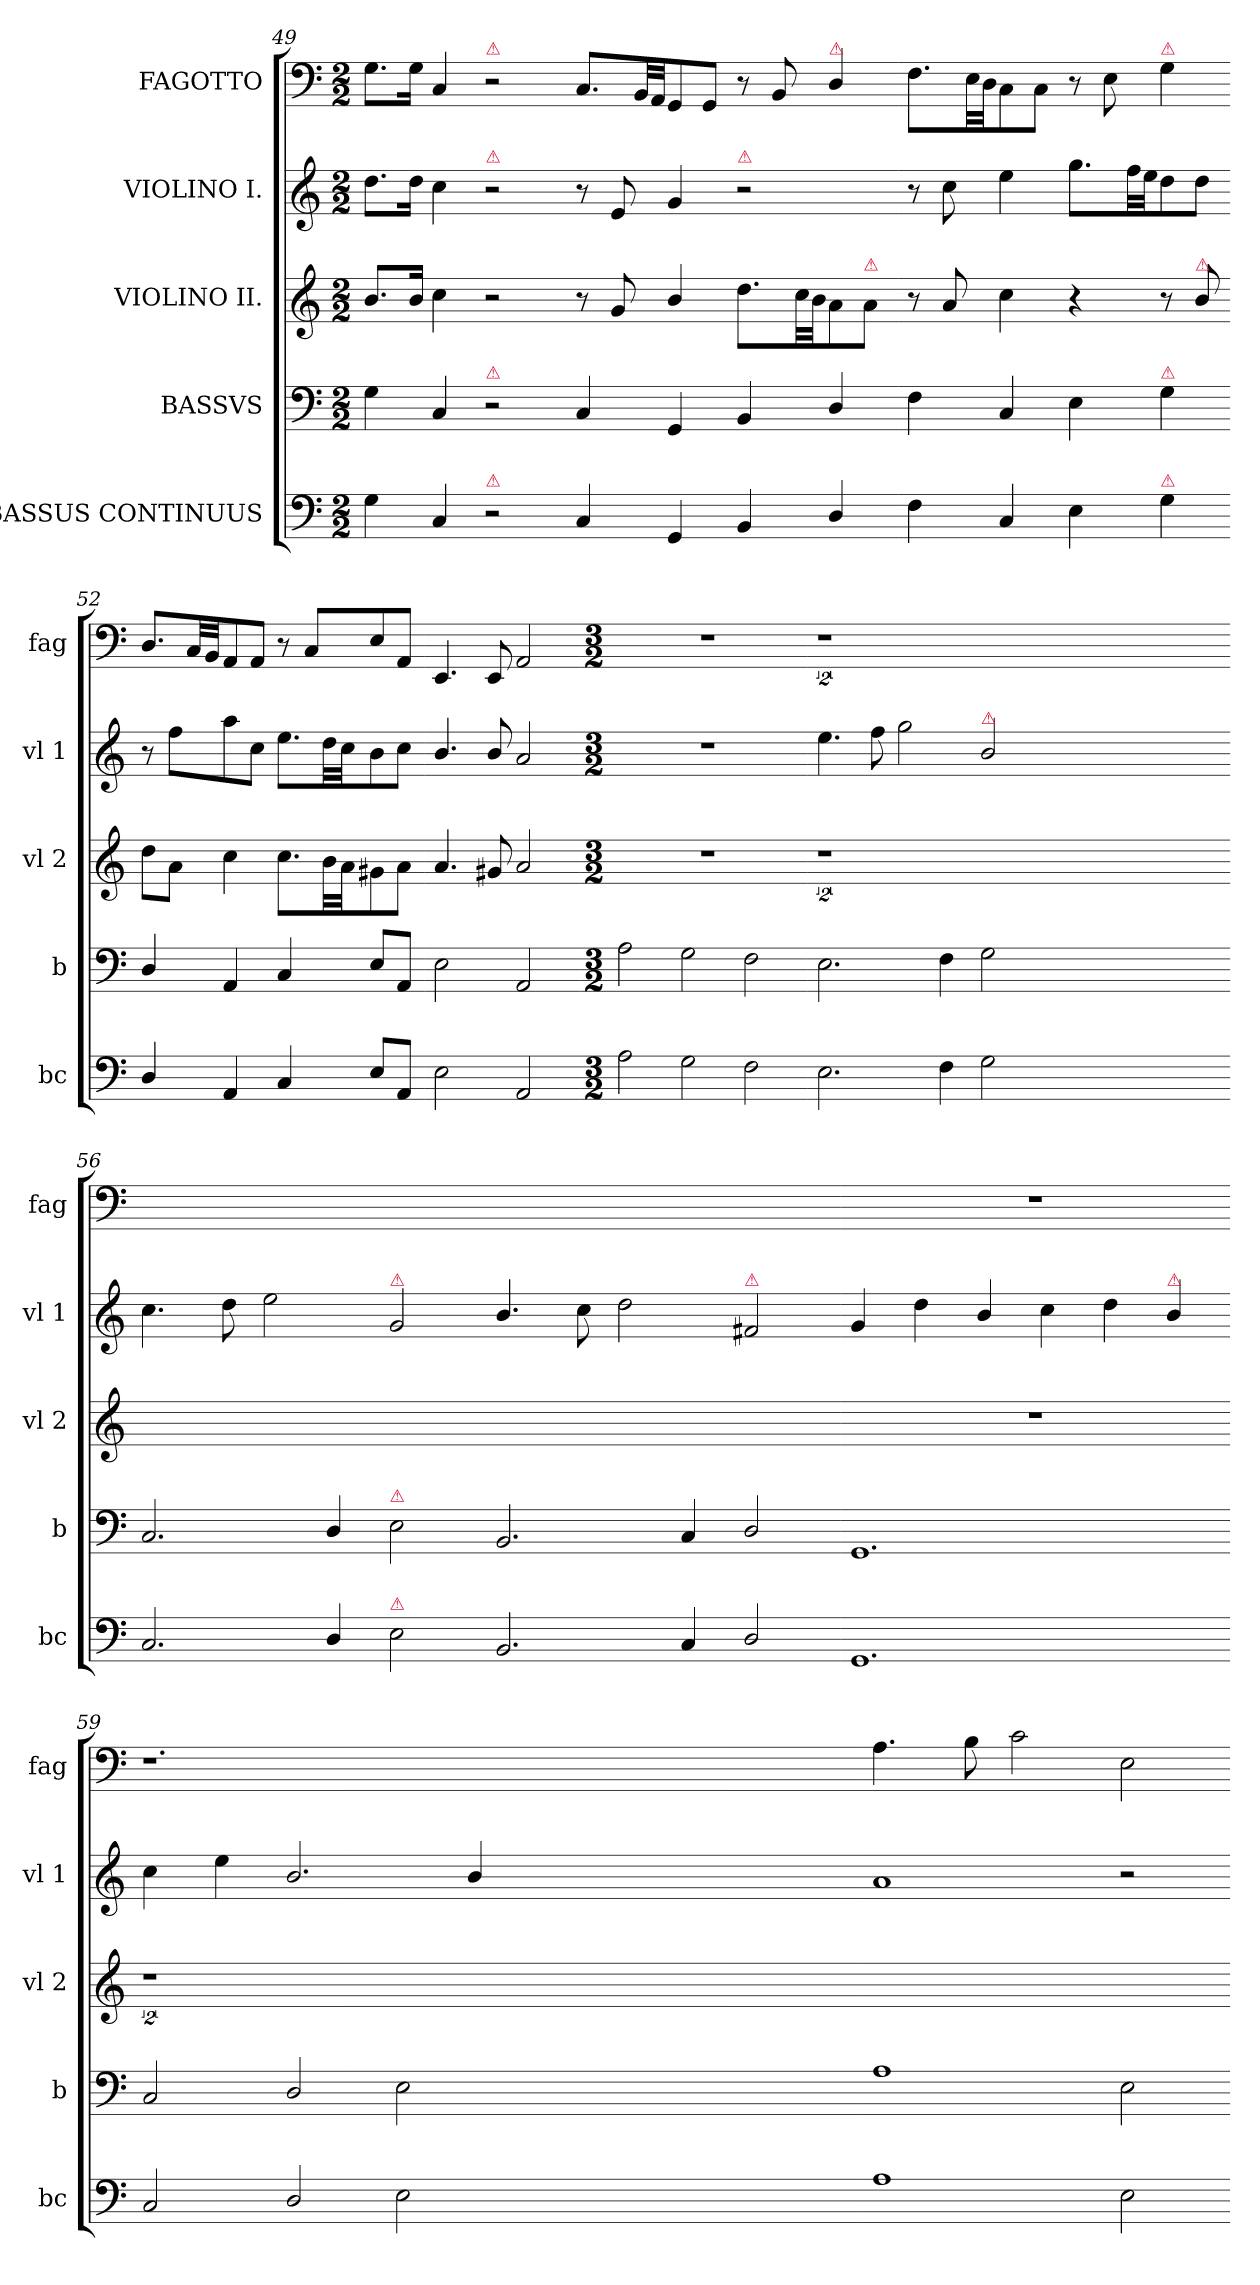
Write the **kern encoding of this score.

**kern	**kern	**kern	**kern	**kern
*part5	*part4	*part3	*part2	*part1
*staff5	*staff4	*staff3	*staff2	*staff1
*I"BASSUS CONTINUUS	*I"BASSVS	*I"VIOLINO II.	*I"VIOLINO I.	*I"FAGOTTO
*I'bc	*I'b	*I'vl 2	*I'vl 1	*I'fag
*clefF4	*clefF4	*clefG2	*clefG2	*clefF4
*k[]	*k[]	*k[]	*k[]	*k[]
*a:	*a:	*a:	*a:	*a:
*M2/2	*M2/2	*M2/2	*M2/2	*M2/2
=49	=49	=49	=49	=49
4G\	4G\	8.b/L	8.dd\L	8.G\L
.	.	16b/Jk	16dd\Jk	16G\Jk
4C/	4C/	4cc\	4cc\	4C/
!	!	!	!	!LO:TX:a:color=crimson:t=⚠
!	!	!	!LO:TX:a:color=crimson:t=⚠	!
!	!LO:TX:a:color=crimson:t=⚠	!	!	!
!LO:TX:a:color=crimson:t=⚠	!	!	!	!
2r	2r	2r	2r	2r
=50-	=50-	=50-	=50-	=50-
4C/	4C/	8r	8r	8.C/L
.	.	8g/	8e/	.
.	.	.	.	32BB/LL
.	.	.	.	32AA/JJ
4GG/	4GG/	4b/	4g/	8GG/
.	.	.	.	8GG/J
!	!	!	!LO:TX:a:color=crimson:t=⚠	!
4BB/	4BB/	8.dd\L	2r	8r
.	.	.	.	8BB/
.	.	32cc\LL	.	.
.	.	32b\JJ	.	.
!	!	!	!	!LO:TX:a:color=crimson:t=⚠
4D/	4D/	8a\	.	4D/
!	!	!LO:TX:a:color=crimson:t=⚠	!	!
.	.	8a\J	.	.
=51-	=51-	=51-	=51-	=51-
4F\	4F\	8r	8r	8.F\L
.	.	8a/	8cc\	.
.	.	.	.	32E\LL
.	.	.	.	32D\JJ
4C/	4C/	4cc\	4ee\	8C\
.	.	.	.	8C\J
4E\	4E\	4r	8.gg\L	8r
.	.	.	.	8E\
.	.	.	32ff\LL	.
.	.	.	32ee\JJ	.
!	!	!	!	!LO:TX:a:color=crimson:t=⚠
!	!LO:TX:a:color=crimson:t=⚠	!	!	!
!LO:TX:a:color=crimson:t=⚠	!	!	!	!
4G\	4G\	8r	8dd\	4G\
!	!	!LO:TX:a:color=crimson:t=⚠	!	!
.	.	8b/	8dd\J	.
=52-	=52-	=52-	=52-	=52-
4D/	4D/	8dd\L	8r	8.D/L
.	.	8a\J	8ff\L	.
.	.	.	.	32C/LL
.	.	.	.	32BB/JJ
4AA/	4AA/	4cc\	8aa\	8AA/
.	.	.	8cc\J	8AA/J
4C/	4C/	8.cc\L	8.ee\L	8r
.	.	.	.	8C/L
.	.	32b\LL	32dd\LL	.
.	.	32a\JJ	32cc\JJ	.
8E/L	8E/L	8g#X\	8b\	8E/
8AA/J	8AA/J	8a\J	8cc\J	8AA/J
=53-	=53-	=53-	=53-	=53-
2E\	2E\	4.a/	4.b/	4.EE/
.	.	8g#X/	8b/	8EE/
2AA/	2AA/	2a/	2a/	2AA/
=54-	=54-	=54-	=54-	=54-
*M3/2	*M3/2	*M3/2	*M3/2	*M3/2
2A\	2A\	1.r	1.r	1.r
2G\	2G\	.	.	.
2F\	2F\	.	.	.
=55-	=55-	=55-	=55-	=55-
2.E\	2.E\	2%9r	4.ee\	2%9r
.	.	.	8ff\	.
.	.	.	2gg\	.
4F\	4F\	.	.	.
!	!	!	!LO:TX:a:color=crimson:t=⚠	!
2G\	2G\	.	2b/	.
0.ryy	0.ryy	.	0.ryy	.
=56-	=56-	=56-	=56-	=56-
2.C/	2.C/	1.ryy	4.cc\	1.ryy
.	.	.	8dd\	.
.	.	.	2ee\	.
4D/	4D/	.	.	.
!	!	!	!LO:TX:a:color=crimson:t=⚠	!
!	!LO:TX:a:color=crimson:t=⚠	!	!	!
!LO:TX:a:color=crimson:t=⚠	!	!	!	!
2E\	2E\	.	2g/	.
=57-	=57-	=57-	=57-	=57-
2.BB/	2.BB/	1.ryy	4.b/	1.ryy
.	.	.	8cc\	.
.	.	.	2dd\	.
4C/	4C/	.	.	.
!	!	!	!LO:TX:a:color=crimson:t=⚠	!
2D/	2D/	.	2f#X/	.
=58-	=58-	=58-	=58-	=58-
1.GG	1.GG	1.r	4g/	1.r
.	.	.	4dd\	.
.	.	.	4b/	.
.	.	.	4cc\	.
.	.	.	4dd\	.
!	!	!	!LO:TX:a:color=crimson:t=⚠	!
.	.	.	4b/	.
=59-	=59-	=59-	=59-	=59-
2C/	2C/	2%9r	4cc\	1.r
.	.	.	4ee\	.
2D/	2D/	.	2.b/	.
2E\	2E\	.	.	.
.	.	.	4b/	.
0.ryy	0.ryy	.	0.ryy	0.ryy
=60-	=60-	=60-	=60-	=60-
1A	1A	1.ryy	1a	4.A\
.	.	.	.	8B\
.	.	.	.	2c\
2E\	2E\	.	2r	2E\
=-	=-	=-	=-	=-
*-	*-	*-	*-	*-
